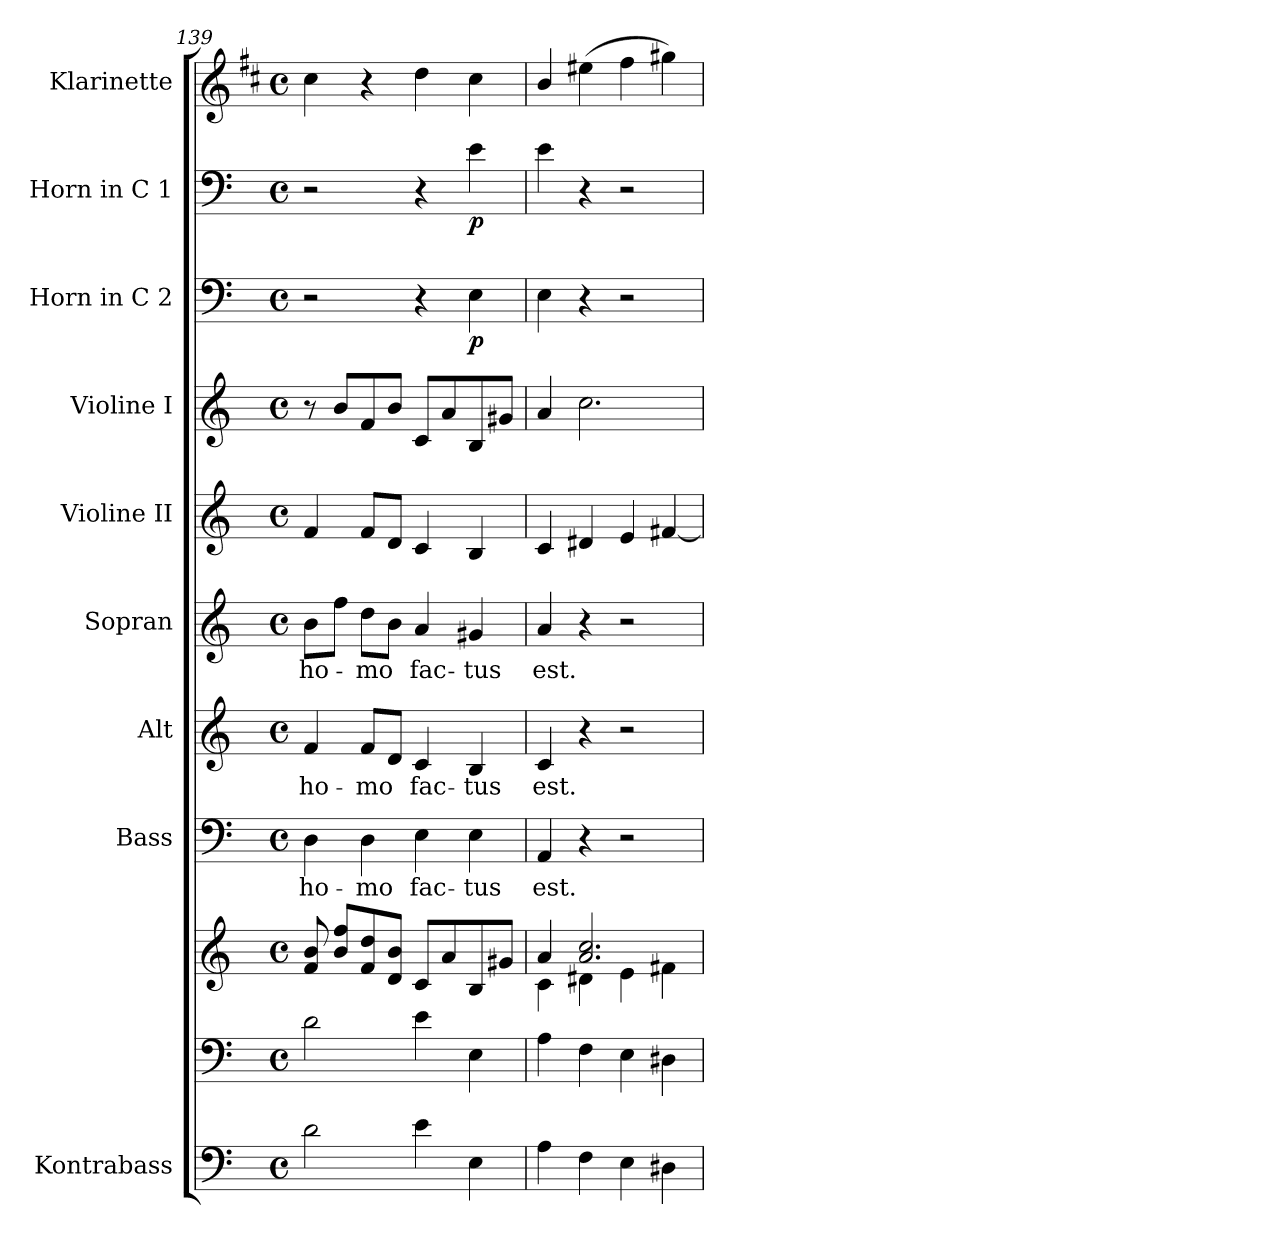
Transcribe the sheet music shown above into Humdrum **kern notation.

**kern	**kern	**kern	**kern	**text	**kern	**text	**kern	**text	**kern	**kern	**kern	**dynam	**kern	**dynam	**kern
*part10	*part9	*part9	*part8	*part8	*part7	*part7	*part6	*part6	*part5	*part4	*part3	*part3	*part2	*part2	*part1
*staff11	*staff10	*staff9	*staff8	*staff8	*staff7	*staff7	*staff6	*staff6	*staff5	*staff4	*staff3	*staff3	*staff2	*staff2	*staff1
*I"Kontrabass	*	*	*I"Bass	*	*I"Alt	*	*I"Sopran	*	*I"Violine II	*I"Violine I	*I"Horn in C 2	*	*I"Horn in C 1	*	*I"Klarinette
*I'Kb.	*	*	*I'B.	*	*I'A.	*	*I'S.	*	*I'Vl. II	*I'Vl. I	*I'Horn 2	*	*I'Horn 1	*	*I'Kl.
*clefF4	*clefF4	*clefG2	*clefF4	*	*clefG2	*	*clefG2	*	*clefG2	*clefG2	*clefF4	*	*clefF4	*	*clefG2
*ITrd7c12	*	*	*	*	*	*	*	*	*	*	*	*	*	*	*ITrd1c2
*k[]	*k[]	*k[]	*k[]	*	*k[]	*	*k[]	*	*k[]	*k[]	*k[]	*	*k[]	*	*k[]
*C:	*C:	*C:	*C:	*	*C:	*	*C:	*	*C:	*C:	*C:	*	*C:	*	*C:
*M4/4	*M4/4	*M4/4	*M4/4	*	*M4/4	*	*M4/4	*	*M4/4	*M4/4	*M4/4	*	*M4/4	*	*M4/4
*met(c)	*met(c)	*met(c)	*met(c)	*	*met(c)	*	*met(c)	*	*met(c)	*met(c)	*met(c)	*	*met(c)	*	*met(c)
=139	=139	=139	=139	=139	=139	=139	=139	=139	=139	=139	=139	=139	=139	=139	=139
!	!	!	!	!LO:LY:b	!	!LO:LY:b	!	!LO:LY:b	!	!	!	!	!	!	!
2D\	2d\	8f/ 8b/	4D\	ho-	4f/	ho-	8b\L	ho-	4f/	8r	2r	.	2r	.	4b\
.	.	8b/ 8ff/L	.	.	.	.	8ff\J	.	.	8b/L	.	.	.	.	.
!	!	!	!	!LO:LY:b	!	!LO:LY:b	!	!LO:LY:b	!	!	!	!	!	!	!
.	.	8f/ 8dd/	4D\	-mo	8f/L	-mo	8dd\L	-mo	8f/L	8f/	.	.	.	.	4r
.	.	8d/ 8b/J	.	.	8d/J	.	8b\J	.	8d/J	8b/J	.	.	.	.	.
!	!	!	!	!LO:LY:b	!	!LO:LY:b	!	!LO:LY:b	!	!	!	!	!	!	!
4E\	4e\	8c/L	4E\	fac-	4c/	fac-	4a/	fac-	4c/	8c/L	4r	.	4r	.	4cc\
.	.	8a/	.	.	.	.	.	.	.	8a/	.	.	.	.	.
!	!	!	!	!LO:LY:b	!	!LO:LY:b	!	!LO:LY:b	!	!	!	!LO:DY:b	!	!LO:DY:b	!
4EE\	4E\	8B/	4E\	-tus	4B/	-tus	4g#X/	-tus	4B/	8B/	4E\	p	4e\	p	4b\
.	.	8g#X/J	.	.	.	.	.	.	.	8g#X/J	.	.	.	.	.
!!LO:PB:g=z
=140	=140	=140	=140	=140	=140	=140	=140	=140	=140	=140	=140	=140	=140	=140	=140
*	*	*^	*	*	*	*	*	*	*	*	*	*	*	*	*
!	!	!	!	!	!LO:LY:b	!	!LO:LY:b	!	!LO:LY:b	!	!	!	!	!	!	!
4AA\	4A\	4a/	4c\	4AA/	est.	4c/	est.	4a/	est.	4c/	4a/	4E\	.	4e\	.	4a/
4FF\	4F\	2.a/ 2.cc/	4d#X\	4r	.	4r	.	4r	.	4d#X/	2.cc\	4r	.	4r	.	(>4dd#X\
4EE\	4E\	.	4e\	2r	.	2r	.	2r	.	4e/	.	2r	.	2r	.	4ee\
4DD#X\	4D#X\	.	4f#X\	.	.	.	.	.	.	[4f#X/	.	.	.	.	.	4ff#X\)
*	*	*v	*v	*	*	*	*	*	*	*	*	*	*	*	*	*
=	=	=	=	=	=	=	=	=	=	=	=	=	=	=	=
*-	*-	*-	*-	*-	*-	*-	*-	*-	*-	*-	*-	*-	*-	*-	*-
